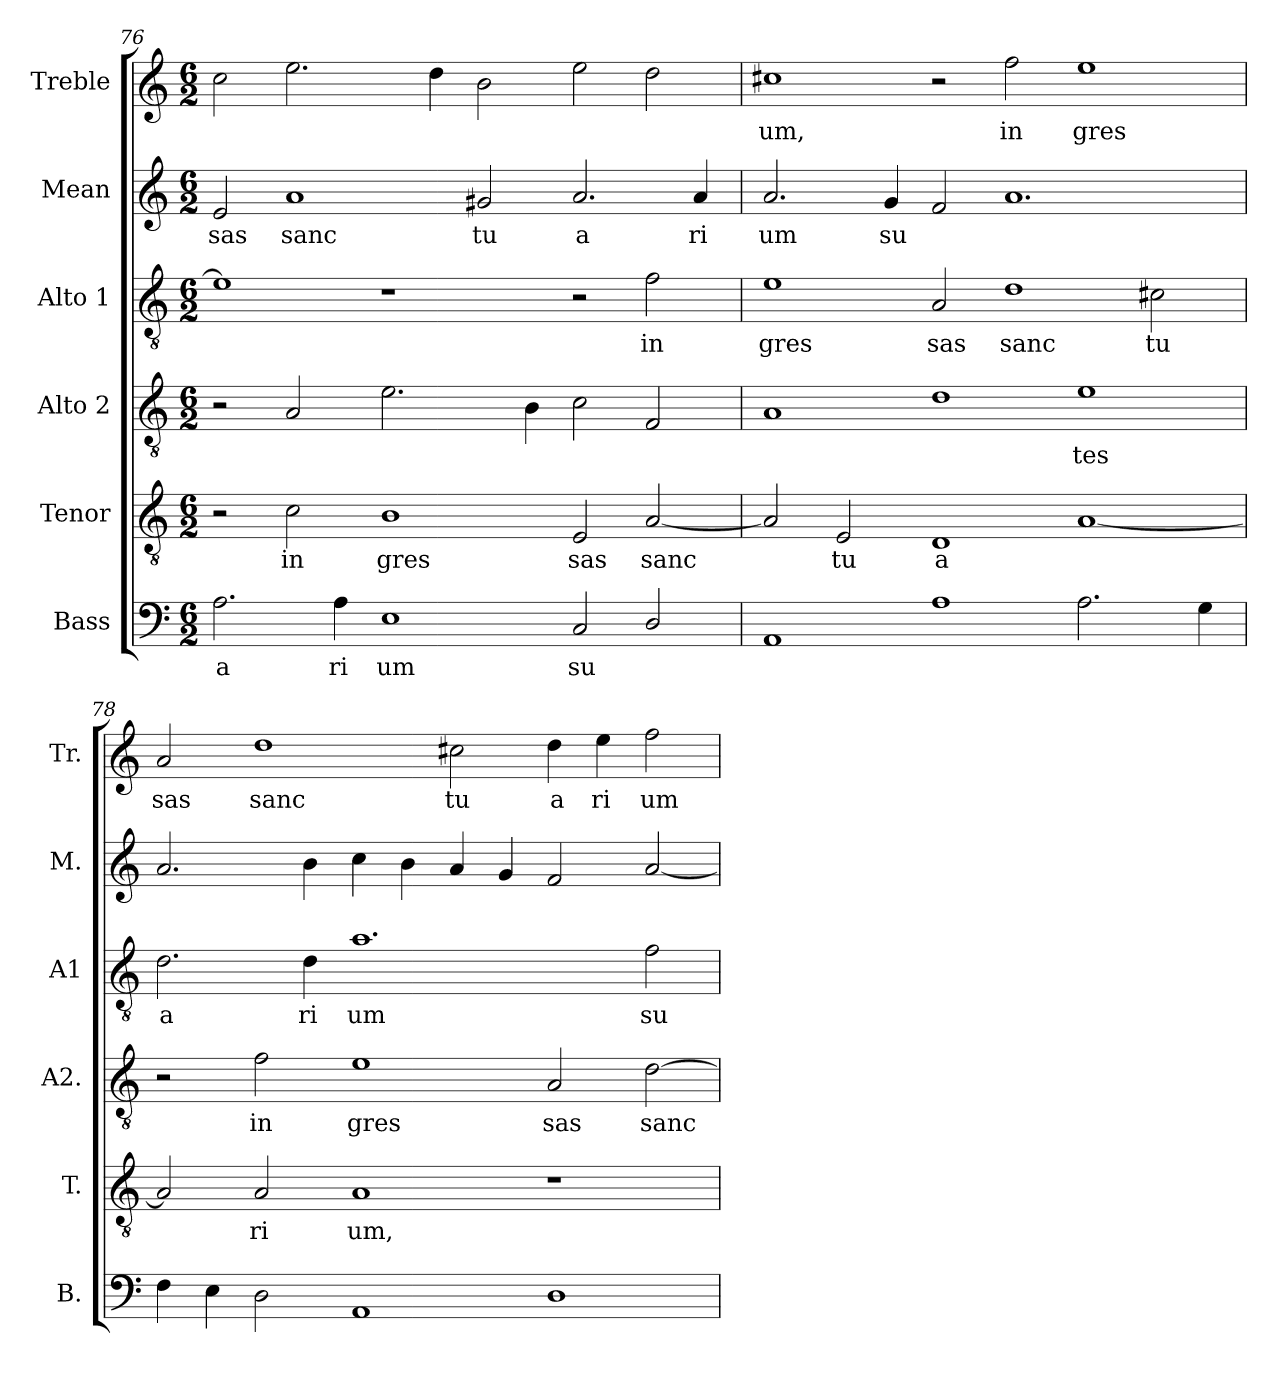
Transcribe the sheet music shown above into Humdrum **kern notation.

**kern	**text	**kern	**text	**kern	**text	**kern	**text	**kern	**text	**kern	**text
*part6	*part6	*part5	*part5	*part4	*part4	*part3	*part3	*part2	*part2	*part1	*part1
*staff6	*staff6	*staff5	*staff5	*staff4	*staff4	*staff3	*staff3	*staff2	*staff2	*staff1	*staff1
*I"Bass	*	*I"Tenor	*	*I"Alto 2	*	*I"Alto 1	*	*I"Mean	*	*I"Treble	*
*I'B.	*	*I'T.	*	*I'A2.	*	*I'A1	*	*I'M.	*	*I'Tr.	*
*clefF4	*	*clefGv2	*	*clefGv2	*	*clefGv2	*	*clefG2	*	*clefG2	*
*	*	*ITrd7c12	*	*ITrd7c12	*	*ITrd7c12	*	*	*	*	*
*k[]	*	*k[]	*	*k[]	*	*k[]	*	*k[]	*	*k[]	*
*C:	*	*C:	*	*C:	*	*C:	*	*C:	*	*C:	*
*M6/2	*	*M6/2	*	*M6/2	*	*M6/2	*	*M6/2	*	*M6/2	*
=76	=76	=76	=76	=76	=76	=76	=76	=76	=76	=76	=76
!	!LO:LY:b:color=#000000	!	!	!	!	!	!	!	!	!	!
!	!	!	!	!	!	!	!	!	!LO:LY:b:color=#000000	!	!
2.Ai\	a	2r	.	2r	.	1Ei]	.	2ei/	sas	2cci\	.
!	!	!	!LO:LY:b:color=#000000	!	!	!	!	!	!	!	!
!	!	!	!	!	!	!	!	!	!LO:LY:b:color=#000000	!	!
.	.	2Ci\	in	2AAi/	.	.	.	1ai	sanc	2.eei\	.
!	!LO:LY:b:color=#000000	!	!	!	!	!	!	!	!	!	!
4Ai\	ri	.	.	.	.	.	.	.	.	.	.
!	!LO:LY:b:color=#000000	!	!	!	!	!	!	!	!	!	!
!	!	!	!LO:LY:b:color=#000000	!	!	!	!	!	!	!	!
1Ei	um	1BBi	gres	2.Ei\	.	1r	.	.	.	.	.
.	.	.	.	.	.	.	.	.	.	4ddi\	.
!	!	!	!	!	!	!	!	!	!LO:LY:b:color=#000000	!	!
.	.	.	.	.	.	.	.	2g#Xi/	tu	2bi\	.
.	.	.	.	4BBi\	.	.	.	.	.	.	.
!	!LO:LY:b:color=#000000	!	!	!	!	!	!	!	!	!	!
!	!	!	!LO:LY:b:color=#000000	!	!	!	!	!	!	!	!
!	!	!	!	!	!	!	!	!	!LO:LY:b:color=#000000	!	!
2Ci/	su	2EEi/	sas	2Ci\	.	2r	.	2.ai/	a	2eei\	.
!	!	!	!LO:LY:b:color=#000000	!	!	!	!	!	!	!	!
!	!	!	!	!	!	!	!LO:LY:b:color=#000000	!	!	!	!
2Di/	.	[<2AAi/	sanc	2FFi/	.	2Fi\	in	.	.	2ddi\	.
!	!	!	!	!	!	!	!	!	!LO:LY:b:color=#000000	!	!
.	.	.	.	.	.	.	.	4ai/	ri	.	.
=77	=77	=77	=77	=77	=77	=77	=77	=77	=77	=77	=77
!	!	!	!	!	!	!	!LO:LY:b:color=#000000	!	!	!	!
!	!	!	!	!	!	!	!	!	!LO:LY:b:color=#000000	!	!
!	!	!	!	!	!	!	!	!	!	!	!LO:LY:b:color=#000000
1AAi	.	2AAi/]	.	1AAi	.	1Ei	gres	2.ai/	um	1cc#Xi	um,
!	!	!	!LO:LY:b:color=#000000	!	!	!	!	!	!	!	!
.	.	2EEi/	tu	.	.	.	.	.	.	.	.
!	!	!	!	!	!	!	!	!	!LO:LY:b:color=#000000	!	!
.	.	.	.	.	.	.	.	4gi/	su	.	.
!	!	!	!LO:LY:b:color=#000000	!	!	!	!	!	!	!	!
!	!	!	!	!	!	!	!LO:LY:b:color=#000000	!	!	!	!
1Ai	.	1DDi	a	1Di	.	2AAi/	sas	2fi/	.	2r	.
!	!	!	!	!	!	!	!LO:LY:b:color=#000000	!	!	!	!
!	!	!	!	!	!	!	!	!	!	!	!LO:LY:b:color=#000000
.	.	.	.	.	.	1Di	sanc	1.ai	.	2ffi\	in
!	!	!	!	!	!LO:LY:b:color=#000000	!	!	!	!	!	!
!	!	!	!	!	!	!	!	!	!	!	!LO:LY:b:color=#000000
2.Ai\	.	[<1AAi	.	1Ei	tes	.	.	.	.	1eei	gres
!	!	!	!	!	!	!	!LO:LY:b:color=#000000	!	!	!	!
.	.	.	.	.	.	2C#Xi\	tu	.	.	.	.
4Gi\	.	.	.	.	.	.	.	.	.	.	.
!!LO:LB:g=z
=78	=78	=78	=78	=78	=78	=78	=78	=78	=78	=78	=78
!	!	!	!	!	!	!	!LO:LY:b:color=#000000	!	!	!	!
!	!	!	!	!	!	!	!	!	!	!	!LO:LY:b:color=#000000
4Fi\	.	2AAi/]	.	2r	.	2.Di\	a	2.ai/	.	2ai/	sas
4Ei\	.	.	.	.	.	.	.	.	.	.	.
!	!	!	!LO:LY:b:color=#000000	!	!	!	!	!	!	!	!
!	!	!	!	!	!LO:LY:b:color=#000000	!	!	!	!	!	!
!	!	!	!	!	!	!	!	!	!	!	!LO:LY:b:color=#000000
2Di\	.	2AAi/	ri	2Fi\	in	.	.	.	.	1ddi	sanc
!	!	!	!	!	!	!	!LO:LY:b:color=#000000	!	!	!	!
.	.	.	.	.	.	4Di\	ri	4bi\	.	.	.
!	!	!	!LO:LY:b:color=#000000	!	!	!	!	!	!	!	!
!	!	!	!	!	!LO:LY:b:color=#000000	!	!	!	!	!	!
!	!	!	!	!	!	!	!LO:LY:b:color=#000000	!	!	!	!
1AAi	.	1AAi	um,	1Ei	gres	1.Ai	um	4cci\	.	.	.
.	.	.	.	.	.	.	.	4bi\	.	.	.
!	!	!	!	!	!	!	!	!	!	!	!LO:LY:b:color=#000000
.	.	.	.	.	.	.	.	4ai/	.	2cc#Xi\	tu
.	.	.	.	.	.	.	.	4gi/	.	.	.
!	!	!	!	!	!LO:LY:b:color=#000000	!	!	!	!	!	!
!	!	!	!	!	!	!	!	!	!	!	!LO:LY:b:color=#000000
1Di	.	1r	.	2AAi/	sas	.	.	2fi/	.	4ddi\	a
!	!	!	!	!	!	!	!	!	!	!	!LO:LY:b:color=#000000
.	.	.	.	.	.	.	.	.	.	4eei\	ri
!	!	!	!	!	!LO:LY:b:color=#000000	!	!	!	!	!	!
!	!	!	!	!	!	!	!LO:LY:b:color=#000000	!	!	!	!
!	!	!	!	!	!	!	!	!	!	!	!LO:LY:b:color=#000000
.	.	.	.	[>2Di\	sanc	2Fi\	su	[<2ai/	.	2ffi\	um
=	=	=	=	=	=	=	=	=	=	=	=
*-	*-	*-	*-	*-	*-	*-	*-	*-	*-	*-	*-
